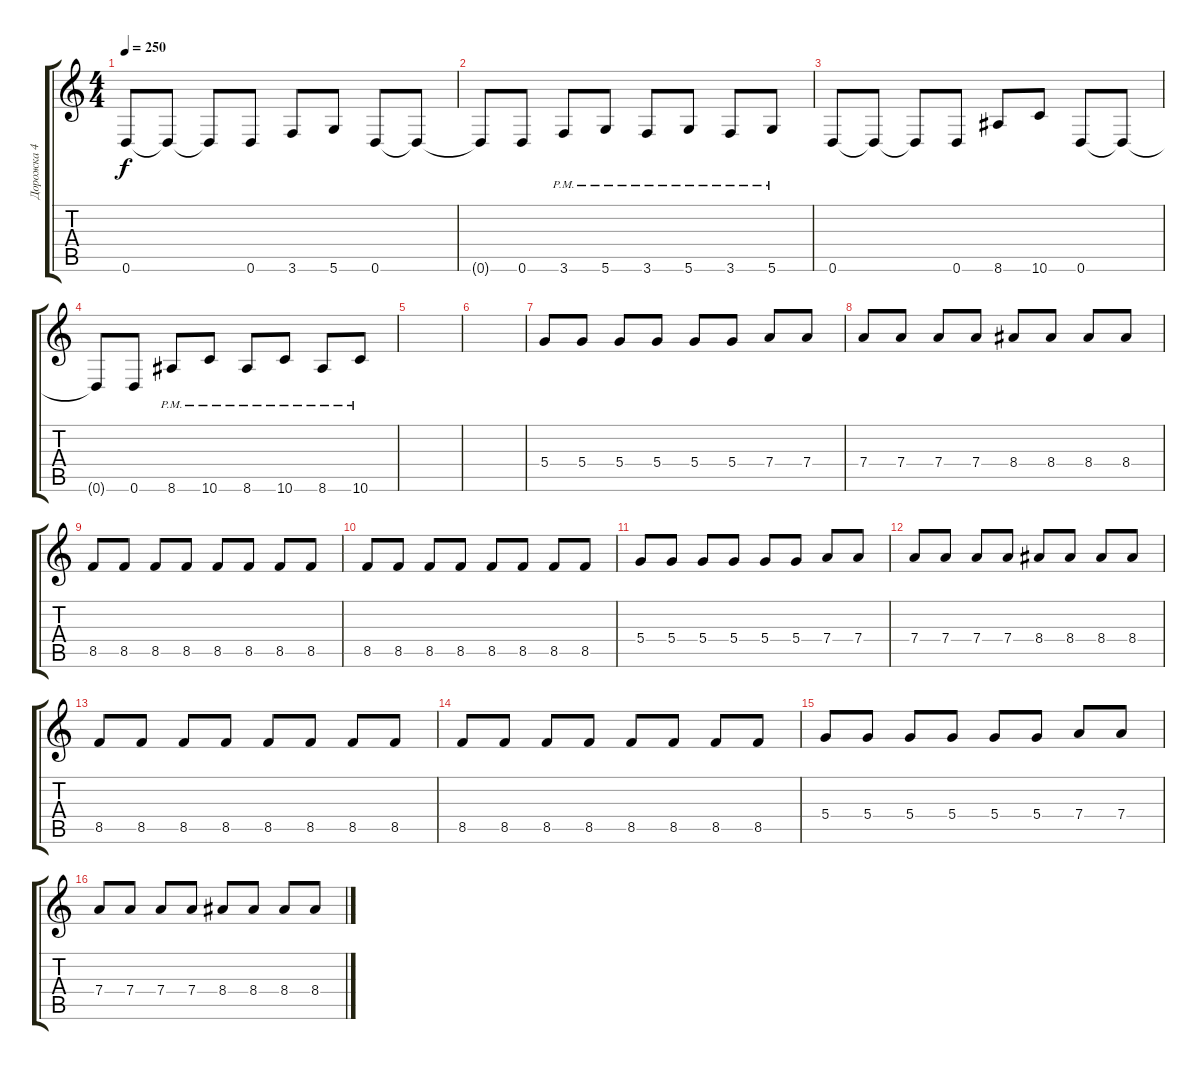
\track ("Дорожка 4" "Дорожка 4") {instrument distortionguitar}
\staff {score tabs}
\tuning (E4 B3 G3 D3 A2 D2) {hide}
\ts (4 4)
\tempo 250
\clef g2
\ks c
0.6.8{dy f} 0.6{t}.8 0.6{t}.8 0.6.8 3.6.8 5.6.8 0.6.8 0.6{t}.8 |
0.6{t}.8 0.6.8 3.6{pm}.8 5.6{pm}.8 3.6{pm}.8 5.6{pm}.8 3.6{pm}.8 5.6{pm}.8 |
0.6.8 0.6{t}.8 0.6{t}.8 0.6.8 8.6.8 10.6.8 0.6.8 0.6{t}.8 |
0.6{t}.8 0.6.8 8.6{pm}.8 10.6{pm}.8 8.6{pm}.8 10.6{pm}.8 8.6{pm}.8 10.6{pm}.8 |
|
|
5.4.8 5.4.8 5.4.8 5.4.8 5.4.8 5.4.8 7.4.8 7.4.8 |
7.4.8 7.4.8 7.4.8 7.4.8 8.4.8 8.4.8 8.4.8 8.4.8 |
8.5.8 8.5.8 8.5.8 8.5.8 8.5.8 8.5.8 8.5.8 8.5.8 |
8.5.8 8.5.8 8.5.8 8.5.8 8.5.8 8.5.8 8.5.8 8.5.8 |
5.4.8 5.4.8 5.4.8 5.4.8 5.4.8 5.4.8 7.4.8 7.4.8 |
7.4.8 7.4.8 7.4.8 7.4.8 8.4.8 8.4.8 8.4.8 8.4.8 |
8.5.8 8.5.8 8.5.8 8.5.8 8.5.8 8.5.8 8.5.8 8.5.8 |
8.5.8 8.5.8 8.5.8 8.5.8 8.5.8 8.5.8 8.5.8 8.5.8 |
5.4.8 5.4.8 5.4.8 5.4.8 5.4.8 5.4.8 7.4.8 7.4.8 |
7.4.8 7.4.8 7.4.8 7.4.8 8.4.8 8.4.8 8.4.8 8.4.8
